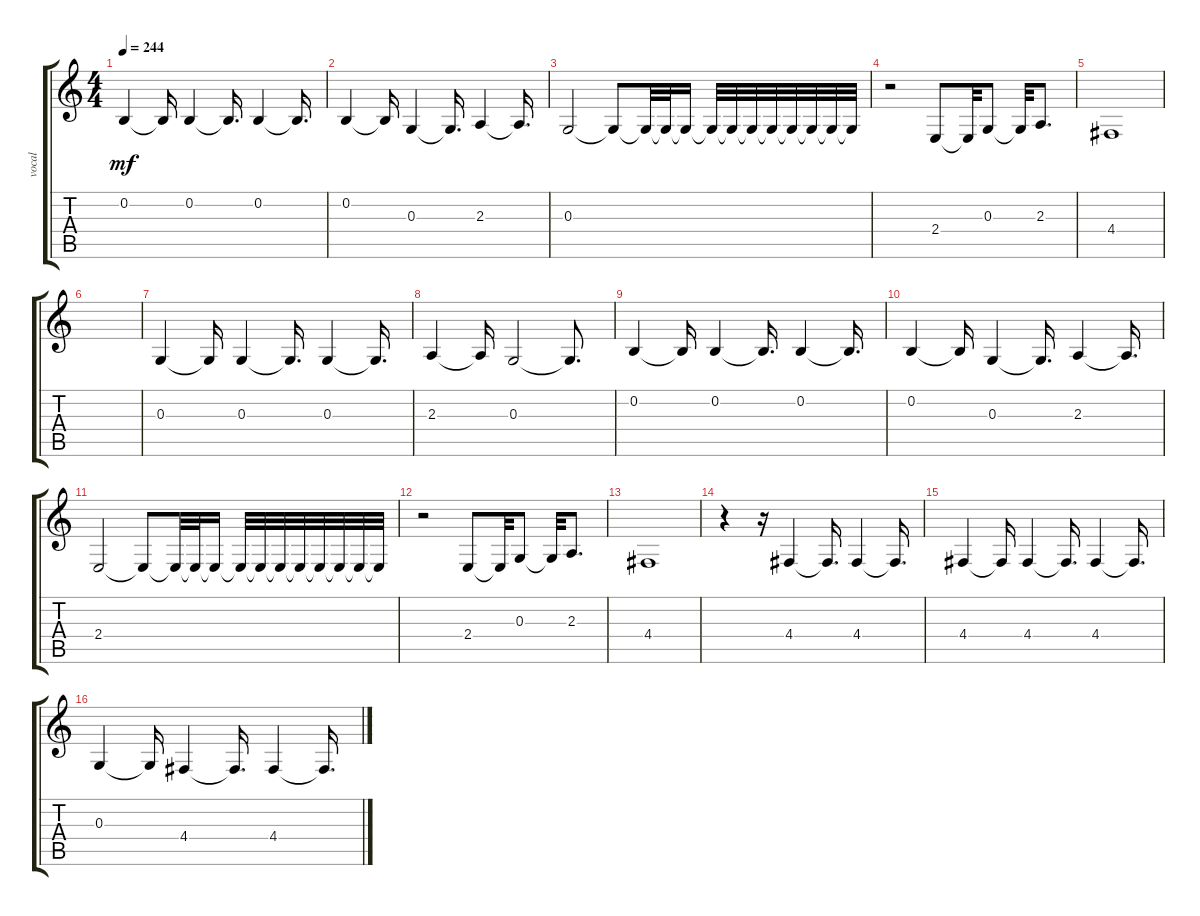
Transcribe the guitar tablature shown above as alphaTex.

\track ("vocal" "vocal") {instrument lead2sawtooth}
\staff {score tabs}
\tuning (E4 B3 G3 D3 A2 E2) {hide}
\ts (4 4)
\tempo 244
\clef g2
\ks c
0.2.4{dy mf} 0.2{t}.16 0.2.4 0.2{t}.16{d} 0.2.4 0.2{t}.16{d} |
0.2.4 0.2{t}.16 0.3.4 0.3{t}.16{d} 2.3.4 2.3{t}.16{d} |
0.3.2 0.3{t}.8 0.3{t}.32 0.3{t}.32 0.3{t}.16 0.3{t}.32 0.3{t}.32 0.3{t}.32 0.3{t}.32 0.3{t}.32 0.3{t}.32 0.3{t}.32 0.3{t}.32 |
r.2 2.4.8 2.4{t}.32 0.3.8 0.3{t}.32 2.3.8{d} |
4.4.1 |
|
0.3.4 0.3{t}.16 0.3.4 0.3{t}.16{d} 0.3.4 0.3{t}.16{d} |
2.3.4 2.3{t}.16 0.3.2 0.3{t}.8{d} |
0.2.4 0.2{t}.16 0.2.4 0.2{t}.16{d} 0.2.4 0.2{t}.16{d} |
0.2.4 0.2{t}.16 0.3.4 0.3{t}.16{d} 2.3.4 2.3{t}.16{d} |
2.4.2 2.4{t}.8 2.4{t}.32 2.4{t}.32 2.4{t}.16 2.4{t}.32 2.4{t}.32 2.4{t}.32 2.4{t}.32 2.4{t}.32 2.4{t}.32 2.4{t}.32 2.4{t}.32 |
r.2 2.4.8 2.4{t}.32 0.3.8 0.3{t}.32 2.3.8{d} |
4.4.1 |
r.4 r.16 4.4.4 4.4{t}.16{d} 4.4.4 4.4{t}.16{d} |
4.4.4 4.4{t}.16 4.4.4 4.4{t}.16{d} 4.4.4 4.4{t}.16{d} |
0.3.4 0.3{t}.16 4.4.4 4.4{t}.16{d} 4.4.4 4.4{t}.16{d}
